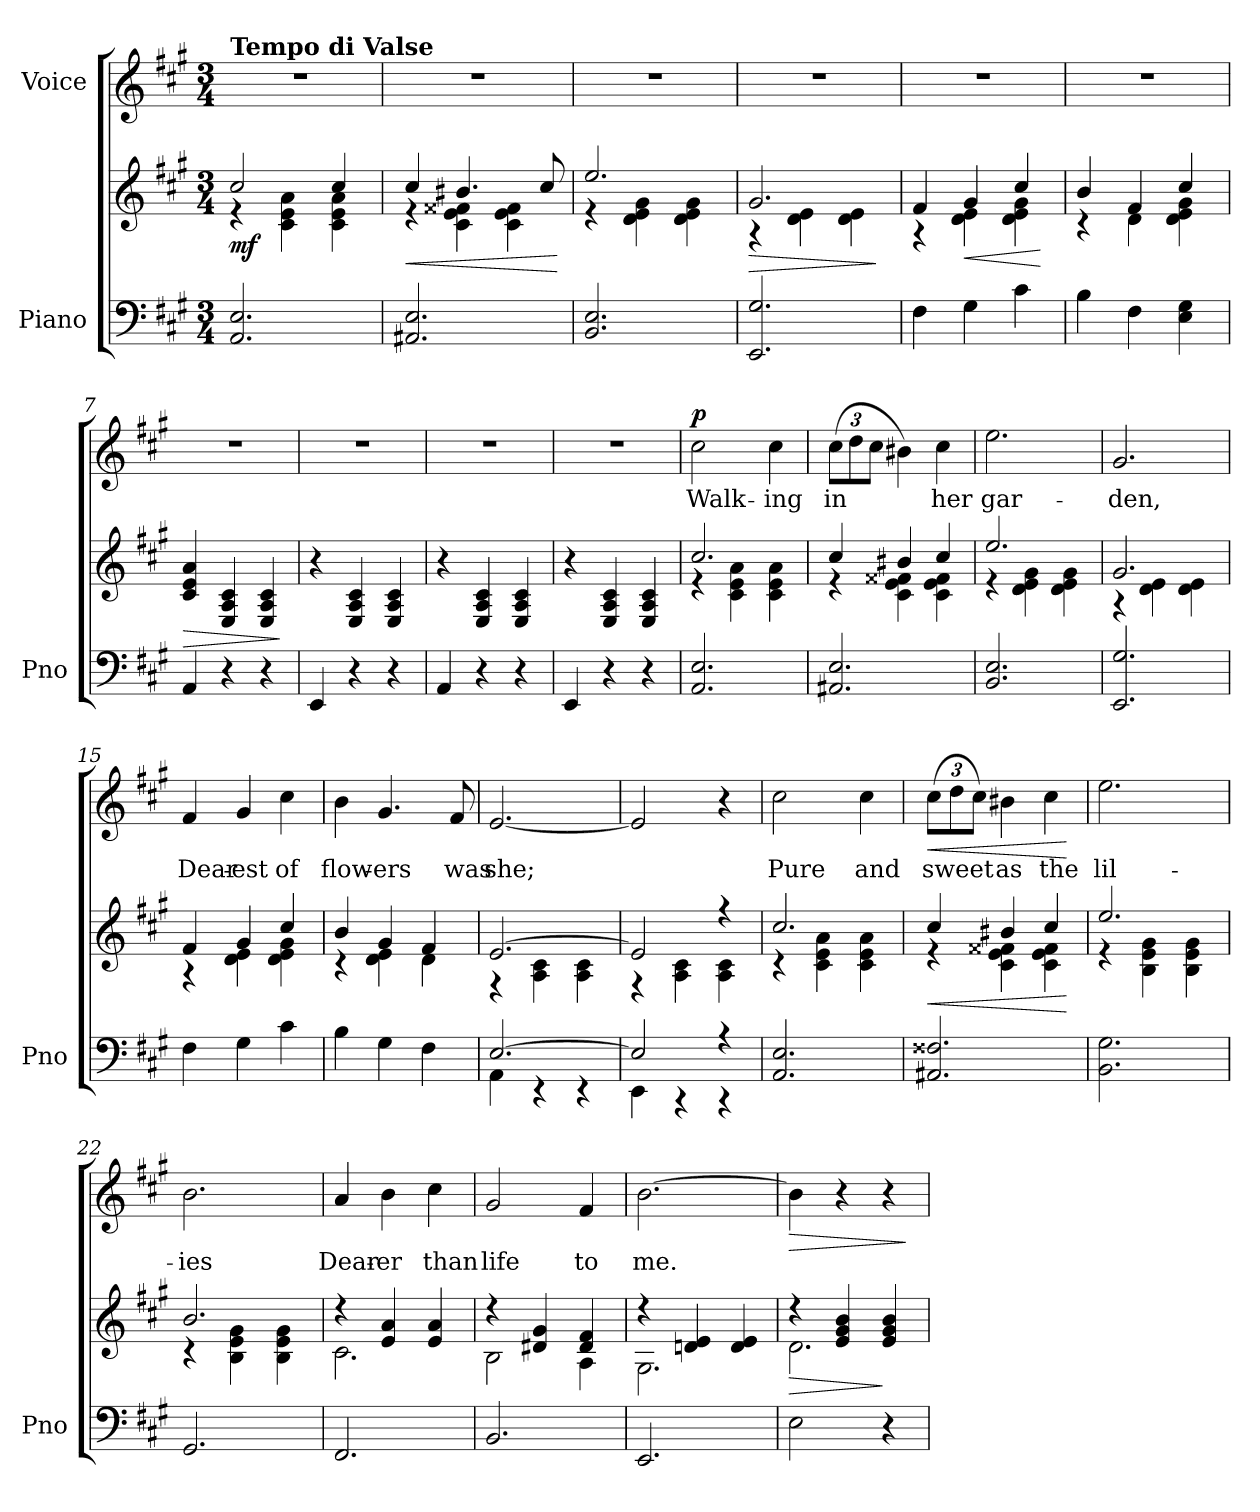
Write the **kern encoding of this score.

**kern	**kern	**dynam	**kern	**text	**dynam
*part2	*part2	*part2	*part1	*part1	*part1
*staff3	*staff2	*staff2/3	*staff1	*staff1	*staff1
*I"Piano	*	*	*I"Voice	*	*
*I'Pno	*	*	*	*	*
*clefF4	*clefG2	*	*clefG2	*	*
*k[f#c#g#]	*k[f#c#g#]	*	*k[f#c#g#]	*	*
*M3/4	*M3/4	*	*M3/4	*	*
=1	=1	=1	=1	=1	=1
*	*^	*	*	*	*
!	!	!	!	!LO:TX:a:B:t=Tempo di Valse	!	!
!	!	!	!LO:DY:b	!	!	!
2.AA/ 2.E/	2cc#/	4r	mf	2.r	.	.
.	.	4c#\ 4e\ 4a\	.	.	.	.
.	4cc#/	4c#\ 4e\ 4a\	.	.	.	.
=2	=2	=2	=2	=2	=2	=2
!	!	!	!LO:HP:b	!	!	!
2.AA#X/ 2.E/	4cc#/	4r	<	2.r	.	.
.	4.b#X/	4c#\ 4e\ 4f##X\	.	.	.	.
.	.	4c#\ 4e\ 4f##\	.	.	.	.
.	8cc#/	.	.	.	.	.
*	*v	*v	*	*	*	*
.	.	[	.	.	.
=3	=3	=3	=3	=3	=3
*	*^	*	*	*	*
2.BB/ 2.E/	2.ee/	4r	.	2.r	.	.
.	.	4d\ 4e\ 4g#\	.	.	.	.
.	.	4d\ 4e\ 4g#\	.	.	.	.
=4	=4	=4	=4	=4	=4	=4
!	!	!	!LO:HP:b	!	!	!
2.EE/ 2.G#/	2.g#/	4r	>	2.r	.	.
.	.	4d\ 4e\	.	.	.	.
.	.	4d\ 4e\	.	.	.	.
*	*v	*v	*	*	*	*
.	.	]	.	.	.
=5	=5	=5	=5	=5	=5
*	*^	*	*	*	*
4F#\	4f#/	4r	.	2.r	.	.
!	!	!	!LO:HP:b	!	!	!
4G#\	4g#/	4d\ 4e\	<	.	.	.
4c#\	4cc#/	4d\ 4e\ 4g#\	.	.	.	.
*	*v	*v	*	*	*	*
.	.	[	.	.	.
=6	=6	=6	=6	=6	=6
*	*^	*	*	*	*
4B\	4b/	4r	.	2.r	.	.
4F#\	4f#/	4d\	.	.	.	.
4E\ 4G#\	4cc#/	4d\ 4e\ 4g#\	.	.	.	.
=7	=7	=7	=7	=7	=7	=7
!	!	!	!LO:HP:b	!	!	!
*	*v	*v	*	*	*	*
4AA/	4c#/ 4e/ 4a/	>	2.r	.	.
4r	4E/ 4A/ 4c#/	.	.	.	.
4r	4E/ 4A/ 4c#/	.	.	.	.
.	.	]	.	.	.
!!LO:LB:g=z
=8	=8	=8	=8	=8	=8
4EE/	4r	.	2.r	.	.
4r	4E/ 4A/ 4c#/	.	.	.	.
4r	4E/ 4A/ 4c#/	.	.	.	.
=9	=9	=9	=9	=9	=9
4AA/	4r	.	2.r	.	.
4r	4E/ 4A/ 4c#/	.	.	.	.
4r	4E/ 4A/ 4c#/	.	.	.	.
=10	=10	=10	=10	=10	=10
4EE/	4r	.	2.r	.	.
4r	4E/ 4A/ 4c#/	.	.	.	.
4r	4E/ 4A/ 4c#/	.	.	.	.
=11	=11	=11	=11	=11	=11
*	*^	*	*	*	*
!	!	!	!LO:DY:b	!	!LO:LY:b	!
!	!	!	!LO:DY:n=1:b	!	!	!LO:DY:a
2.AA/ 2.E/	2.cc#/	4r	p other-dynamics	2cc#\	Walk-	p
.	.	4c#\ 4e\ 4a\	.	.	.	.
!	!	!	!	!	!LO:LY:b	!
.	.	4c#\ 4e\ 4a\	.	4cc#\	-ing	.
=12	=12	=12	=12	=12	=12	=12
!	!	!	!	!	!LO:LY:b	!
2.AA#X/ 2.E/	4cc#/	4r	.	(12cc#\L	in	.
.	.	.	.	12dd\	.	.
.	.	.	.	12cc#\J	.	.
.	4b#X/	4c#\ 4e\ 4f##X\	.	4b#X\)	.	.
!	!	!	!	!	!LO:LY:b	!
.	4cc#/	4c#\ 4e\ 4f##\	.	4cc#\	her	.
=13	=13	=13	=13	=13	=13	=13
!	!	!	!	!	!LO:LY:b	!
2.BB/ 2.E/	2.ee/	4r	.	2.ee\	gar-	.
.	.	4d\ 4e\ 4g#\	.	.	.	.
.	.	4d\ 4e\ 4g#\	.	.	.	.
=14	=14	=14	=14	=14	=14	=14
!	!	!	!	!	!LO:LY:b	!
2.EE/ 2.G#/	2.g#/	4r	.	2.g#/	-den,	.
.	.	4d\ 4e\	.	.	.	.
.	.	4d\ 4e\	.	.	.	.
!!LO:LB:g=z
=15	=15	=15	=15	=15	=15	=15
!	!	!	!	!	!LO:LY:b	!
4F#\	4f#/	4r	.	4f#/	Dear-	.
!	!	!	!	!	!LO:LY:b	!
4G#\	4g#/	4d\ 4e\	.	4g#/	-est	.
!	!	!	!	!	!LO:LY:b	!
4c#\	4cc#/	4d\ 4e\ 4g#\	.	4cc#\	of	.
=16	=16	=16	=16	=16	=16	=16
!	!	!	!	!	!LO:LY:b	!
4B\	4b/	4r	.	4b\	flow-	.
!	!	!	!	!	!LO:LY:b	!
4G#\	4g#/	4d\ 4e\	.	4.g#/	-ers	.
4F#\	4f#/	4d\	.	.	.	.
!	!	!	!	!	!LO:LY:b	!
.	.	.	.	8f#/	was	.
=17	=17	=17	=17	=17	=17	=17
*^	*	*	*	*	*	*
!	!	!	!	!	!	!LO:LY:b	!
[2.E/	4AA\	[2.e/	4r	.	[2.e/	she;	.
.	4r	.	4A\ 4c#\	.	.	.	.
.	4r	.	4A\ 4c#\	.	.	.	.
=18	=18	=18	=18	=18	=18	=18	=18
2E/]	4EE\	2e/]	4r	.	2e/]	.	.
.	4r	.	4A\ 4c#\	.	.	.	.
4r	4r	4r	4A\ 4c#\	.	4r	.	.
=19	=19	=19	=19	=19	=19	=19	=19
!	!	!	!	!	!	!LO:LY:b	!
*v	*v	*	*	*	*	*	*
2.AA/ 2.E/	2.cc#/	4r	.	2cc#\	Pure	.
.	.	4c#\ 4e\ 4a\	.	.	.	.
!	!	!	!	!	!LO:LY:b	!
.	.	4c#\ 4e\ 4a\	.	4cc#\	and	.
=20	=20	=20	=20	=20	=20	=20
!	!	!	!LO:HP:b	!	!LO:LY:b	!LO:HP:b
2.AA#X/ 2.F##X/	4cc#/	4r	<	(12cc#\L	sweet	<
.	.	.	.	12dd\	.	.
.	.	.	.	12cc#\J)	.	.
!	!	!	!	!	!LO:LY:b	!
.	4b#X/	4c#\ 4e\ 4f##X\	.	4b#X\	as	.
!	!	!	!	!	!LO:LY:b	!
.	4cc#/	4c#\ 4e\ 4f##\	.	4cc#\	the	.
*	*v	*v	*	*	*	*
.	.	[	.	.	[
!!LO:LB:g=z
=21	=21	=21	=21	=21	=21
*	*^	*	*	*	*
!	!	!	!	!	!LO:LY:b	!
2.BB\ 2.G#\	2.ee/	4r	.	2.ee\	lil-	.
.	.	4B\ 4e\ 4g#\	.	.	.	.
.	.	4B\ 4e\ 4g#\	.	.	.	.
=22	=22	=22	=22	=22	=22	=22
!	!	!	!	!	!LO:LY:b	!
2.GG#/	2.b/	4r	.	2.b\	-ies	.
.	.	4B\ 4e\ 4g#\	.	.	.	.
.	.	4B\ 4e\ 4g#\	.	.	.	.
=23	=23	=23	=23	=23	=23	=23
!	!	!	!	!	!LO:LY:b	!
2.FF#/	4r	2.c#\	.	4a/	Dear-	.
!	!	!	!	!	!LO:LY:b	!
.	4e/ 4a/	.	.	4b\	-er	.
!	!	!	!	!	!LO:LY:b	!
.	4e/ 4a/	.	.	4cc#\	than	.
=24	=24	=24	=24	=24	=24	=24
!	!	!	!	!	!LO:LY:b	!
2.BB/	4r	2B\	.	2g#/	life	.
.	4d#X/ 4g#/	.	.	.	.	.
!	!	!	!	!	!LO:LY:b	!
.	4d#/ 4f#/	4A\	.	4f#/	to	.
=25	=25	=25	=25	=25	=25	=25
!	!	!	!	!	!LO:LY:b	!
2.EE/	4r	2.G#\	.	[2.b\	me.	.
.	4dn/ 4e/	.	.	.	.	.
.	4d/ 4e/	.	.	.	.	.
=26	=26	=26	=26	=26	=26	=26
!	!	!	!LO:HP:b	!	!	!LO:HP:b
2E\	4r	2.d\	>	4b\]	.	>
.	4e/ 4g#/ 4b/	.	.	4r	.	.
4r	4e/ 4g#/ 4b/	.	]	4r	.	.
*	*v	*v	*	*	*	*
.	.	.	.	.	]
=	=	=	=	=	=
*-	*-	*-	*-	*-	*-
